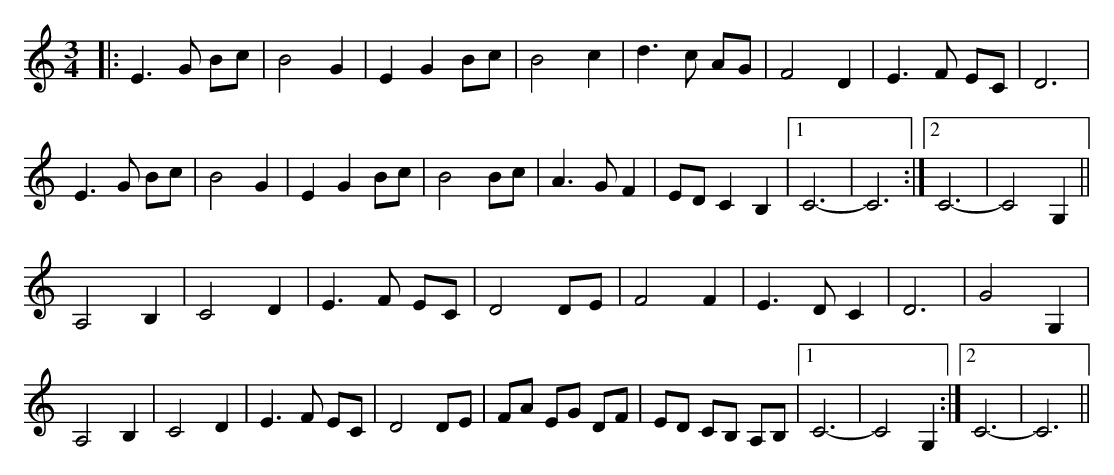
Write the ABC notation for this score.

X:1
M:3/4
K:C
|:E3G Bc|B4 G2|E2G2 Bc|B4 c2|d3c AG|F4 D2|E3 F EC|D6|
E3G Bc|B4 G2|E2G2 Bc|B4 Bc|A3 G F2|ED C2 B,2|1 C6-|C6:|2 C6-|C4 G,2||
A,4 B,2|C4 D2|E3 F EC|D4 DE|F4 F2|E3 D C2|D6|G4 G,2|
A,4 B,2|C4 D2|E3 F EC|D4 DE|FA EG DF|ED CB, A,B,|1 C6-|C4G,2:|2 C6-|C6||
